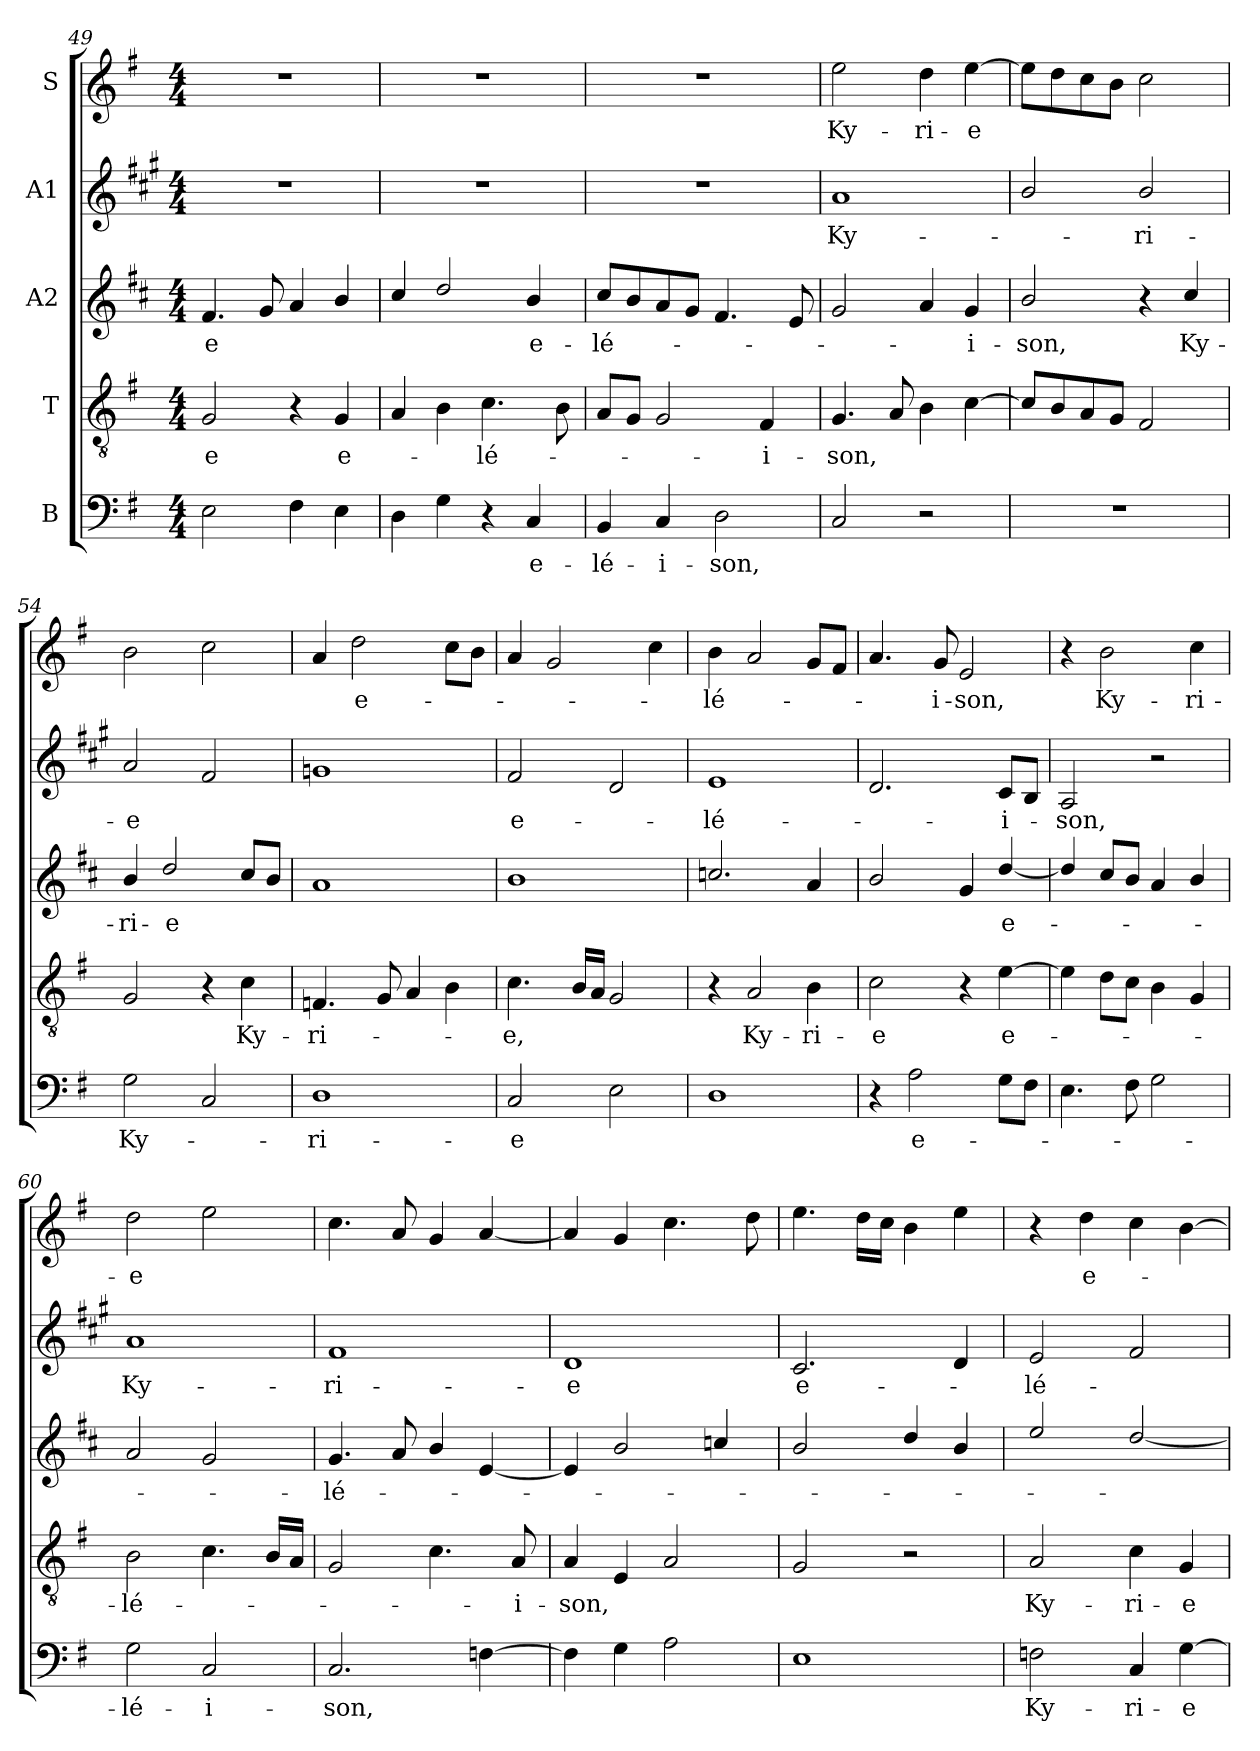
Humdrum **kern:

**kern	**text	**kern	**text	**kern	**text	**kern	**text	**kern	**text
*part5	*part5	*part4	*part4	*part3	*part3	*part2	*part2	*part1	*part1
*staff5	*staff5	*staff4	*staff4	*staff3	*staff3	*staff2	*staff2	*staff1	*staff1
*I"B	*	*I"T	*	*I"A2	*	*I"A1	*	*I"S	*
*clefF4	*	*clefGv2	*	*clefG2	*	*clefG2	*	*clefG2	*
*	*	*	*	*ITrd4c7	*	*ITrd1c2	*	*	*
*k[f#]	*	*k[f#]	*	*k[f#]	*	*k[f#]	*	*k[f#]	*
*G:	*	*G:	*	*G:	*	*G:	*	*G:	*
*M4/4	*	*M4/4	*	*M4/4	*	*M4/4	*	*M4/4	*
=49	=49	=49	=49	=49	=49	=49	=49	=49	=49
!	!	!	!LO:LY:b	!	!LO:LY:b	!	!	!	!
2E\	.	2G/	-e	4.B/	-e	1r	.	1r	.
.	.	.	.	8c/	.	.	.	.	.
4F#\	.	4r	.	4d/	.	.	.	.	.
!	!	!	!LO:LY:b	!	!	!	!	!	!
4E\	.	4G/	e-	4e/	.	.	.	.	.
=50	=50	=50	=50	=50	=50	=50	=50	=50	=50
4D\	.	4A/	.	4f#/	.	1r	.	1r	.
4G\	.	4B\	.	2g/	.	.	.	.	.
!	!	!	!LO:LY:b	!	!	!	!	!	!
4r	.	4.c\	-lé-	.	.	.	.	.	.
!	!LO:LY:b	!	!	!	!LO:LY:b	!	!	!	!
4C/	e-	.	.	4e/	e-	.	.	.	.
.	.	8B\	.	.	.	.	.	.	.
=51	=51	=51	=51	=51	=51	=51	=51	=51	=51
!	!LO:LY:b	!	!	!	!LO:LY:b	!	!	!	!
4BB/	-lé-	8A/L	.	8f#/L	-lé-	1r	.	1r	.
.	.	8G/J	.	8e/	.	.	.	.	.
!	!LO:LY:b	!	!	!	!	!	!	!	!
4C/	-i-	2G/	.	8d/	.	.	.	.	.
.	.	.	.	8c/J	.	.	.	.	.
!	!LO:LY:b	!	!	!	!	!	!	!	!
2D\	-son,	.	.	4.B/	.	.	.	.	.
!	!	!	!LO:LY:b	!	!	!	!	!	!
.	.	4F#/	-i-	.	.	.	.	.	.
.	.	.	.	8A/	.	.	.	.	.
=52	=52	=52	=52	=52	=52	=52	=52	=52	=52
!	!	!	!LO:LY:b	!	!	!	!LO:LY:b	!	!LO:LY:b
2C/	.	4.G/	-son,	2c/	.	1g	Ky-	2ee\	Ky-
.	.	8A/	.	.	.	.	.	.	.
!	!	!	!	!	!	!	!	!	!LO:LY:b
2r	.	4B\	.	4d/	.	.	.	4dd\	-ri-
!	!	!	!	!	!LO:LY:b	!	!	!	!LO:LY:b
.	.	[4c\	.	4c/	-i-	.	.	[4ee\	-e
!!LO:PB:g=z
=53	=53	=53	=53	=53	=53	=53	=53	=53	=53
!	!	!	!	!	!LO:LY:b	!	!	!	!
1r	.	8c/L]	.	2e/	-son,	2a/	.	8ee\L]	.
.	.	8B/	.	.	.	.	.	8dd\	.
.	.	8A/	.	.	.	.	.	8cc\	.
.	.	8G/J	.	.	.	.	.	8b\J	.
!	!	!	!	!	!	!	!LO:LY:b	!	!
.	.	2F#/	.	4r	.	2a/	-ri-	2cc\	.
!	!	!	!	!	!LO:LY:b	!	!	!	!
.	.	.	.	4f#/	Ky-	.	.	.	.
=54	=54	=54	=54	=54	=54	=54	=54	=54	=54
!	!LO:LY:b	!	!	!	!LO:LY:b	!	!LO:LY:b	!	!
2G\	Ky-	2G/	.	4e/	-ri-	2g/	-e	2b\	.
!	!	!	!	!	!LO:LY:b	!	!	!	!
.	.	.	.	2g/	-e	.	.	.	.
2C/	.	4r	.	.	.	2e/	.	2cc\	.
!	!	!	!LO:LY:b	!	!	!	!	!	!
.	.	4c\	Ky-	8f#/L	.	.	.	.	.
.	.	.	.	8e/J	.	.	.	.	.
=55	=55	=55	=55	=55	=55	=55	=55	=55	=55
!	!LO:LY:b	!	!LO:LY:b	!	!	!	!	!	!
1D	-ri-	4.F/	-ri-	1d	.	1fn	.	4a/	.
!	!	!	!	!	!	!	!	!	!LO:LY:b
.	.	.	.	.	.	.	.	2dd\	e-
.	.	8G/	.	.	.	.	.	.	.
.	.	4A/	.	.	.	.	.	.	.
.	.	4B\	.	.	.	.	.	8cc\L	.
.	.	.	.	.	.	.	.	8b\J	.
=56	=56	=56	=56	=56	=56	=56	=56	=56	=56
!	!LO:LY:b	!	!LO:LY:b	!	!	!	!LO:LY:b	!	!
2C/	-e	4.c\	-e,	1e	.	2e/	e-	4a/	.
.	.	.	.	.	.	.	.	2g/	.
.	.	16B/LL	.	.	.	.	.	.	.
.	.	16A/JJ	.	.	.	.	.	.	.
2E\	.	2G/	.	.	.	2c/	.	.	.
.	.	.	.	.	.	.	.	4cc\	.
=57	=57	=57	=57	=57	=57	=57	=57	=57	=57
!	!	!	!	!	!	!	!LO:LY:b	!	!LO:LY:b
1D	.	4r	.	2.fn/	.	1d	-lé-	4b\	-lé-
!	!	!	!LO:LY:b	!	!	!	!	!	!
.	.	2A/	Ky-	.	.	.	.	2a/	.
!	!	!	!LO:LY:b	!	!	!	!	!	!
.	.	4B\	-ri-	4d/	.	.	.	8g/L	.
.	.	.	.	.	.	.	.	8f#/J	.
!!LO:LB:g=z
=58	=58	=58	=58	=58	=58	=58	=58	=58	=58
!	!	!	!LO:LY:b	!	!	!	!	!	!
4r	.	2c\	-e	2e/	.	2.c/	.	4.a/	.
!	!LO:LY:b	!	!	!	!	!	!	!	!
2A\	e-	.	.	.	.	.	.	.	.
!	!	!	!	!	!	!	!	!	!LO:LY:b
.	.	.	.	.	.	.	.	8g/	-i-
!	!	!	!	!	!	!	!	!	!LO:LY:b
.	.	4r	.	4c/	.	.	.	2e/	-son,
!	!	!	!LO:LY:b	!	!LO:LY:b	!	!LO:LY:b	!	!
8G\L	.	[4e\	e-	[4g/	e-	8B/L	-i-	.	.
8F#\J	.	.	.	.	.	8A/J	.	.	.
=59	=59	=59	=59	=59	=59	=59	=59	=59	=59
!	!	!	!	!	!	!	!LO:LY:b	!	!
4.E\	.	4e\]	.	4g/]	.	2G/	-son,	4r	.
!	!	!	!	!	!	!	!	!	!LO:LY:b
.	.	8d\L	.	8f#/L	.	.	.	2b\	Ky-
8F#\	.	8c\J	.	8e/J	.	.	.	.	.
2G\	.	4B\	.	4d/	.	2r	.	.	.
!	!	!	!	!	!	!	!	!	!LO:LY:b
.	.	4G/	.	4e/	.	.	.	4cc\	-ri-
=60	=60	=60	=60	=60	=60	=60	=60	=60	=60
!	!LO:LY:b	!	!LO:LY:b	!	!	!	!LO:LY:b	!	!LO:LY:b
2G\	-lé-	2B\	-lé-	2d/	.	1g	Ky-	2dd\	-e
!	!LO:LY:b	!	!	!	!	!	!	!	!
2C/	-i-	4.c\	.	2c/	.	.	.	2ee\	.
.	.	16B/LL	.	.	.	.	.	.	.
.	.	16A/JJ	.	.	.	.	.	.	.
=61	=61	=61	=61	=61	=61	=61	=61	=61	=61
!	!LO:LY:b	!	!	!	!LO:LY:b	!	!LO:LY:b	!	!
2.C/	-son,	2G/	.	4.c/	-lé-	1e	-ri-	4.cc\	.
.	.	.	.	8d/	.	.	.	8a/	.
.	.	4.c\	.	4e/	.	.	.	4g/	.
[4F\	.	.	.	[4A/	.	.	.	[4a/	.
!	!	!	!LO:LY:b	!	!	!	!	!	!
.	.	8A/	-i-	.	.	.	.	.	.
=62	=62	=62	=62	=62	=62	=62	=62	=62	=62
!	!	!	!LO:LY:b	!	!	!	!LO:LY:b	!	!
4F\]	.	4A/	-son,	4A/]	.	1c	-e	4a/]	.
4G\	.	4E/	.	2e/	.	.	.	4g/	.
2A\	.	2A/	.	.	.	.	.	4.cc\	.
.	.	.	.	4f/	.	.	.	.	.
.	.	.	.	.	.	.	.	8dd\	.
!!LO:PB:g=z
=63	=63	=63	=63	=63	=63	=63	=63	=63	=63
!	!	!	!	!	!	!	!LO:LY:b	!	!
1E	.	2G/	.	2e/	.	2.B/	e-	4.ee\	.
.	.	.	.	.	.	.	.	16dd\LL	.
.	.	.	.	.	.	.	.	16cc\JJ	.
.	.	2r	.	4g/	.	.	.	4b\	.
.	.	.	.	4e/	.	4c/	.	4ee\	.
=64	=64	=64	=64	=64	=64	=64	=64	=64	=64
!	!LO:LY:b	!	!LO:LY:b	!	!	!	!LO:LY:b	!	!
2F\	Ky-	2A/	Ky-	2a/	.	2d/	-lé-	4r	.
!	!	!	!	!	!	!	!	!	!LO:LY:b
.	.	.	.	.	.	.	.	4dd\	e-
!	!LO:LY:b	!	!LO:LY:b	!	!	!	!	!	!
4C/	-ri-	4c\	-ri-	[2g/	.	2e/	.	4cc\	.
!	!LO:LY:b	!	!LO:LY:b	!	!	!	!	!	!
[4G\	-e	4G/	-e	.	.	.	.	[4b\	.
=	=	=	=	=	=	=	=	=	=
*-	*-	*-	*-	*-	*-	*-	*-	*-	*-
